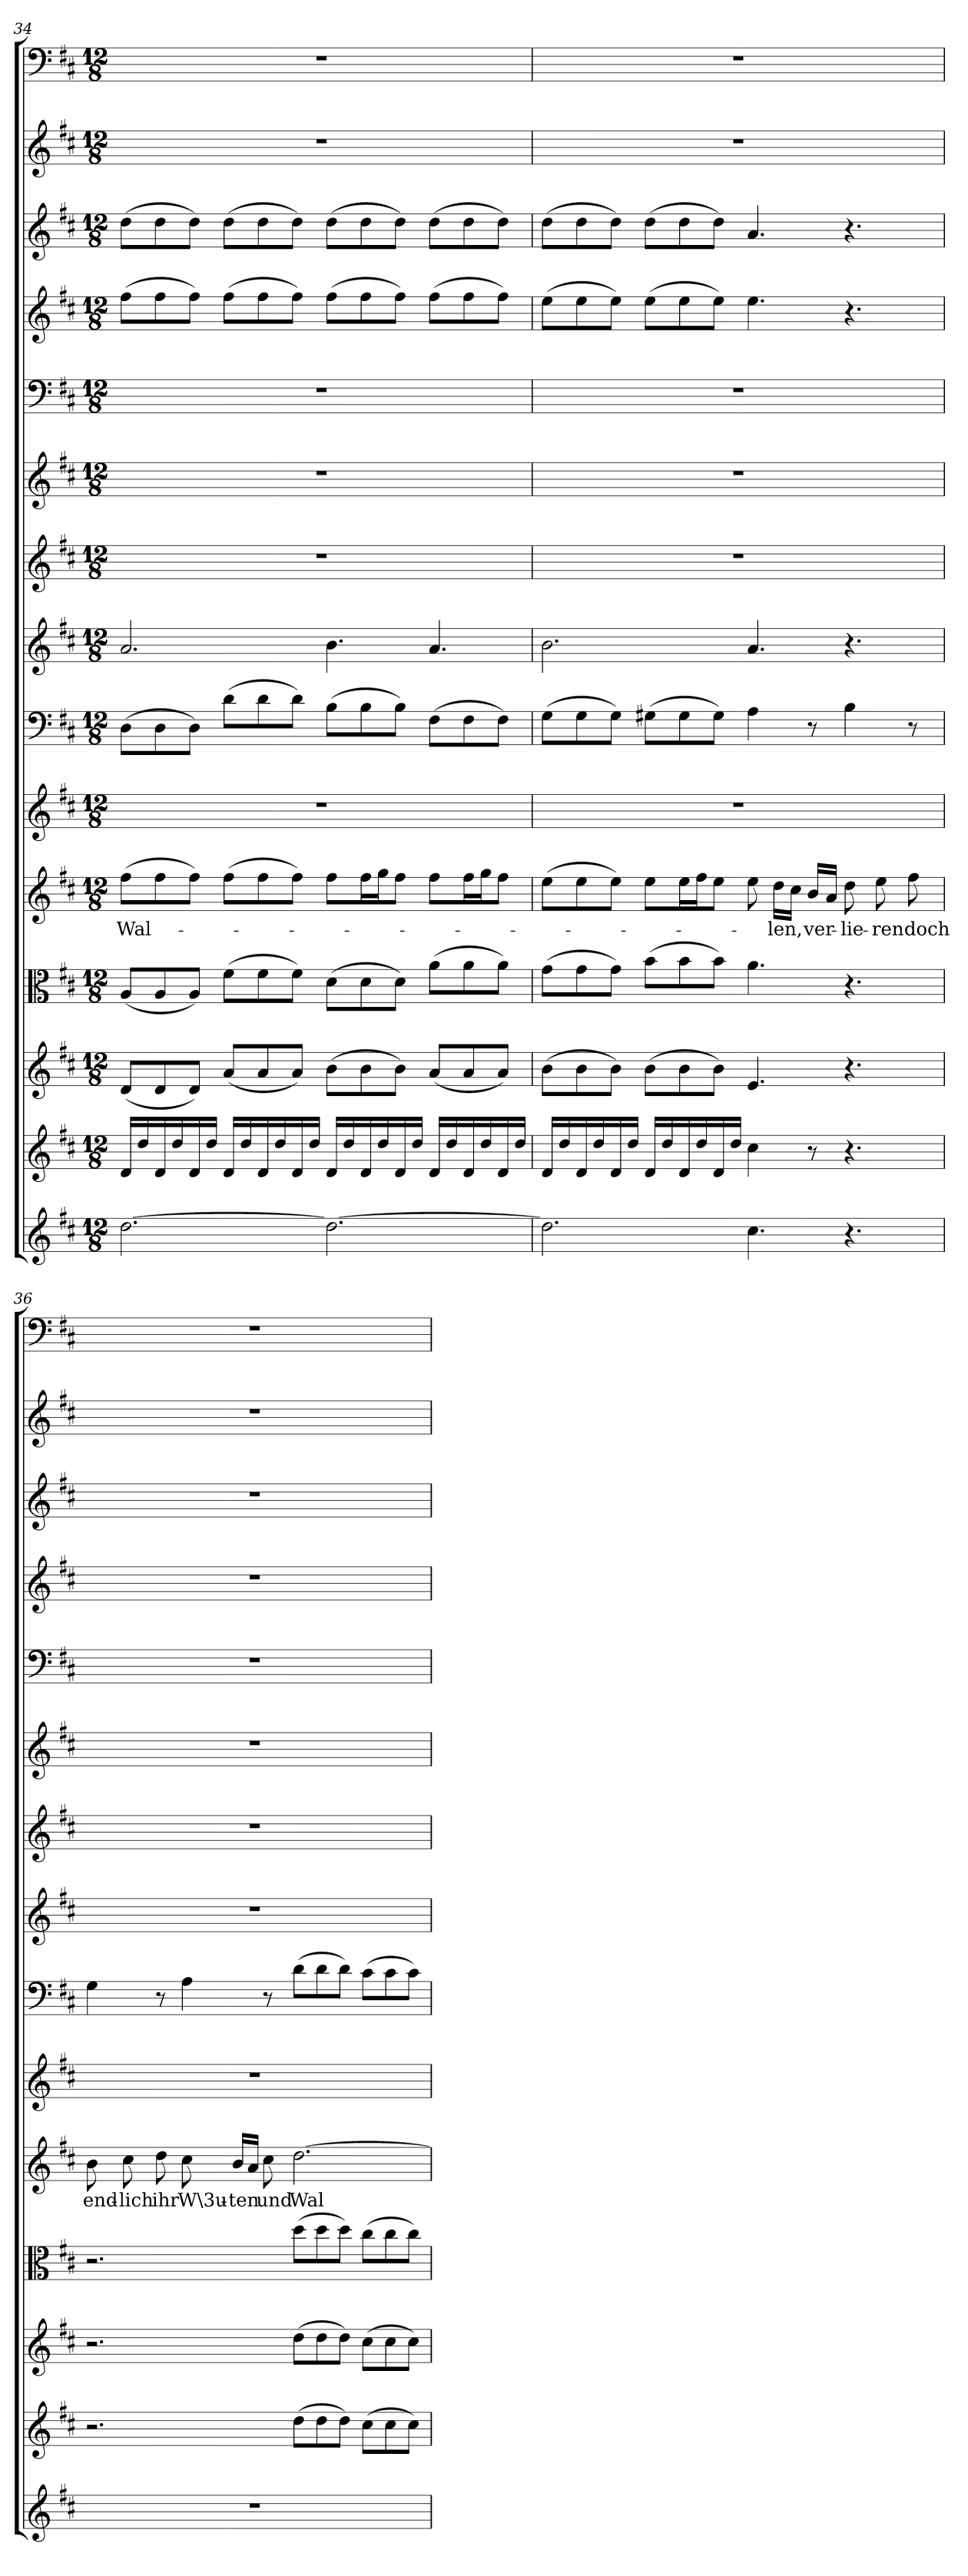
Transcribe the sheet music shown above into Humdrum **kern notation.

**kern	**kern	**kern	**kern	**kern	**text	**kern	**kern	**kern	**kern	**kern	**kern	**kern	**kern	**kern	**kern
*part15	*part14	*part13	*part12	*part11	*part11	*part10	*part9	*part8	*part7	*part6	*part5	*part4	*part3	*part2	*part1
*staff15	*staff14	*staff13	*staff12	*staff11	*staff11	*staff10	*staff9	*staff8	*staff7	*staff6	*staff5	*staff4	*staff3	*staff2	*staff1
*clefG2	*clefG2	*clefG2	*clefC3	*clefG2	*	*clefG2	*clefF4	*clefG2	*clefG2	*clefG2	*clefF4	*clefG2	*clefG2	*clefG2	*clefF4
*k[f#c#]	*k[f#c#]	*k[f#c#]	*k[f#c#]	*k[f#c#]	*	*k[f#c#]	*k[f#c#]	*k[f#c#]	*k[f#c#]	*k[f#c#]	*k[f#c#]	*k[f#c#]	*k[f#c#]	*k[f#c#]	*k[f#c#]
*D:	*D:	*D:	*D:	*D:	*	*D:	*D:	*D:	*D:	*D:	*D:	*D:	*D:	*D:	*D:
*M12/8	*M12/8	*M12/8	*M12/8	*M12/8	*	*M12/8	*M12/8	*M12/8	*M12/8	*M12/8	*M12/8	*M12/8	*M12/8	*M12/8	*M12/8
=34	=34	=34	=34	=34	=34	=34	=34	=34	=34	=34	=34	=34	=34	=34	=34
[2.dd\	16d/LL	(8d/L	(8A/L	(8ff#\L	Wal-	1.r	(8D\L	2.a/	1.r	1.r	1.r	(8ff#\L	(8dd\L	1.r	1.r
.	16dd/	.	.	.	.	.	.	.	.	.	.	.	.	.	.
.	16d/	8d/	8A/	8ff#\	.	.	8D\	.	.	.	.	8ff#\	8dd\	.	.
.	16dd/	.	.	.	.	.	.	.	.	.	.	.	.	.	.
.	16d/	8d/J)	8A/J)	8ff#\J)	.	.	8D\J)	.	.	.	.	8ff#\J)	8dd\J)	.	.
.	16dd/JJ	.	.	.	.	.	.	.	.	.	.	.	.	.	.
.	16d/LL	(8a/L	(8f#\L	(8ff#\L	.	.	(8d\L	.	.	.	.	(8ff#\L	(8dd\L	.	.
.	16dd/	.	.	.	.	.	.	.	.	.	.	.	.	.	.
.	16d/	8a/	8f#\	8ff#\	.	.	8d\	.	.	.	.	8ff#\	8dd\	.	.
.	16dd/	.	.	.	.	.	.	.	.	.	.	.	.	.	.
.	16d/	8a/J)	8f#\J)	8ff#\J)	.	.	8d\J)	.	.	.	.	8ff#\J)	8dd\J)	.	.
.	16dd/JJ	.	.	.	.	.	.	.	.	.	.	.	.	.	.
2.dd\_	16d/LL	(8b\L	(8d\L	8ff#\L	.	.	(8B\L	4.b\	.	.	.	(8ff#\L	(8dd\L	.	.
.	16dd/	.	.	.	.	.	.	.	.	.	.	.	.	.	.
.	16d/	8b\	8d\	16ff#\L	.	.	8B\	.	.	.	.	8ff#\	8dd\	.	.
.	16dd/	.	.	16gg\J	.	.	.	.	.	.	.	.	.	.	.
.	16d/	8b\J)	8d\J)	8ff#\J	.	.	8B\J)	.	.	.	.	8ff#\J)	8dd\J)	.	.
.	16dd/JJ	.	.	.	.	.	.	.	.	.	.	.	.	.	.
.	16d/LL	(8a/L	(8a\L	8ff#\L	.	.	(8F#\L	4.a/	.	.	.	(8ff#\L	(8dd\L	.	.
.	16dd/	.	.	.	.	.	.	.	.	.	.	.	.	.	.
.	16d/	8a/	8a\	16ff#\L	.	.	8F#\	.	.	.	.	8ff#\	8dd\	.	.
.	16dd/	.	.	16gg\J	.	.	.	.	.	.	.	.	.	.	.
.	16d/	8a/J)	8a\J)	8ff#\J	.	.	8F#\J)	.	.	.	.	8ff#\J)	8dd\J)	.	.
.	16dd/JJ	.	.	.	.	.	.	.	.	.	.	.	.	.	.
=35	=35	=35	=35	=35	=35	=35	=35	=35	=35	=35	=35	=35	=35	=35	=35
2.dd\]	16d/LL	(8b\L	(8g\L	(8ee\L	.	1.r	(8G\L	2.b\	1.r	1.r	1.r	(8ee\L	(8dd\L	1.r	1.r
.	16dd/	.	.	.	.	.	.	.	.	.	.	.	.	.	.
.	16d/	8b\	8g\	8ee\	.	.	8G\	.	.	.	.	8ee\	8dd\	.	.
.	16dd/	.	.	.	.	.	.	.	.	.	.	.	.	.	.
.	16d/	8b\J)	8g\J)	8ee\J)	.	.	8G\J)	.	.	.	.	8ee\J)	8dd\J)	.	.
.	16dd/JJ	.	.	.	.	.	.	.	.	.	.	.	.	.	.
.	16d/LL	(8b\L	(8b\L	8ee\L	.	.	(8G#X\L	.	.	.	.	(8ee\L	(8dd\L	.	.
.	16dd/	.	.	.	.	.	.	.	.	.	.	.	.	.	.
.	16d/	8b\	8b\	16ee\L	.	.	8G#\	.	.	.	.	8ee\	8dd\	.	.
.	16dd/	.	.	16ff#\J	.	.	.	.	.	.	.	.	.	.	.
.	16d/	8b\J)	8b\J)	8ee\J	.	.	8G#\J)	.	.	.	.	8ee\J)	8dd\J)	.	.
.	16dd/JJ	.	.	.	.	.	.	.	.	.	.	.	.	.	.
4.cc#\	4cc#\	4.e/	4.a\	8ee\	.	.	4A\	4.a/	.	.	.	4.ee\	4.a/	.	.
.	.	.	.	16dd\LL	-len,	.	.	.	.	.	.	.	.	.	.
.	.	.	.	16cc#\JJ	.	.	.	.	.	.	.	.	.	.	.
.	8r	.	.	16b/LL	ver-	.	8r	.	.	.	.	.	.	.	.
.	.	.	.	16a/JJ	.	.	.	.	.	.	.	.	.	.	.
4.r	4.r	4.r	4.r	8dd\	-lie-	.	4B\	4.r	.	.	.	4.r	4.r	.	.
.	.	.	.	8ee\	-ren	.	.	.	.	.	.	.	.	.	.
.	.	.	.	8ff#\	doch	.	8r	.	.	.	.	.	.	.	.
=36	=36	=36	=36	=36	=36	=36	=36	=36	=36	=36	=36	=36	=36	=36	=36
1.r	2.r	2.r	2.r	8b\	end-	1.r	4G\	1.r	1.r	1.r	1.r	1.r	1.r	1.r	1.r
.	.	.	.	8cc#\	-lich	.	.	.	.	.	.	.	.	.	.
.	.	.	.	8dd\	ihr	.	8r	.	.	.	.	.	.	.	.
.	.	.	.	8cc#\	W\3u-	.	4A\	.	.	.	.	.	.	.	.
.	.	.	.	16b/LL	-ten	.	.	.	.	.	.	.	.	.	.
.	.	.	.	16a/JJ	.	.	.	.	.	.	.	.	.	.	.
.	.	.	.	8cc#\	und	.	8r	.	.	.	.	.	.	.	.
.	(8dd\L	(8dd\L	(8dd\L	[2.dd\	Wal-	.	(8d\L	.	.	.	.	.	.	.	.
.	8dd\	8dd\	8dd\	.	.	.	8d\	.	.	.	.	.	.	.	.
.	8dd\J)	8dd\J)	8dd\J)	.	.	.	8d\J)	.	.	.	.	.	.	.	.
.	(8cc#\L	(8cc#\L	(8cc#\L	.	.	.	(8c#\L	.	.	.	.	.	.	.	.
.	8cc#\	8cc#\	8cc#\	.	.	.	8c#\	.	.	.	.	.	.	.	.
.	8cc#\J)	8cc#\J)	8cc#\J)	.	.	.	8c#\J)	.	.	.	.	.	.	.	.
=	=	=	=	=	=	=	=	=	=	=	=	=	=	=	=
*-	*-	*-	*-	*-	*-	*-	*-	*-	*-	*-	*-	*-	*-	*-	*-
